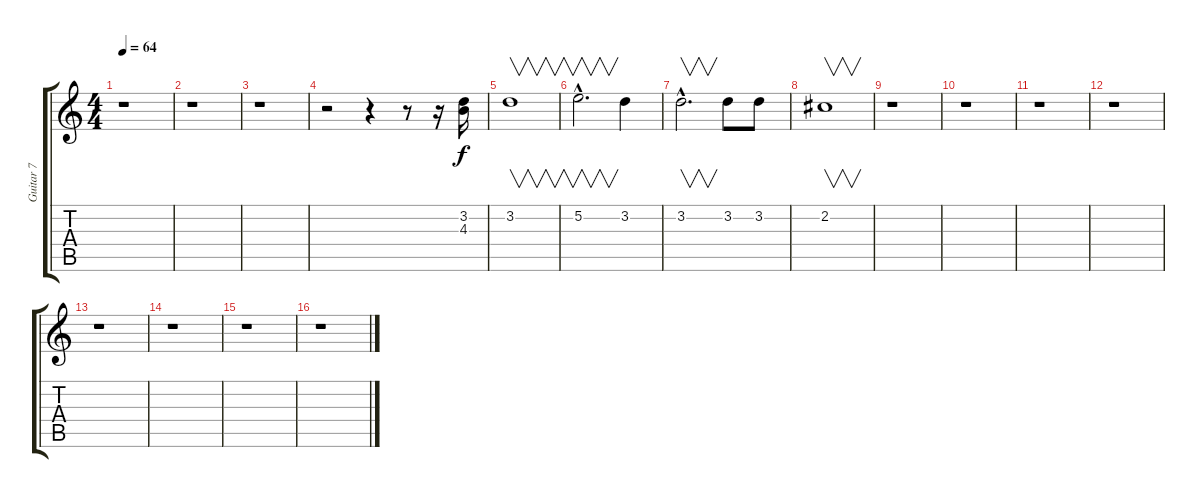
\track ("Guitar 7" "Guitar 7") {instrument overdrivenguitar}
\staff {score tabs}
\tuning (E4 B3 G3 D3 A2 E2) {hide}
\ts (4 4)
\tempo 64
\clef g2
\ks c
r.1{dy f} |
r.1 |
r.1 |
r.2 r.4 r.8 r.16 (3.2 4.3).16{volume 11} |
3.2.1{v volume 11} |
5.2{hac}.2{v d} 3.2.4 |
3.2{hac}.2{v d volume 11} 3.2.8 3.2.8 |
2.2.1{v} |
r.1 |
r.1 |
r.1 |
r.1 |
r.1 |
r.1 |
r.1 |
r.1
